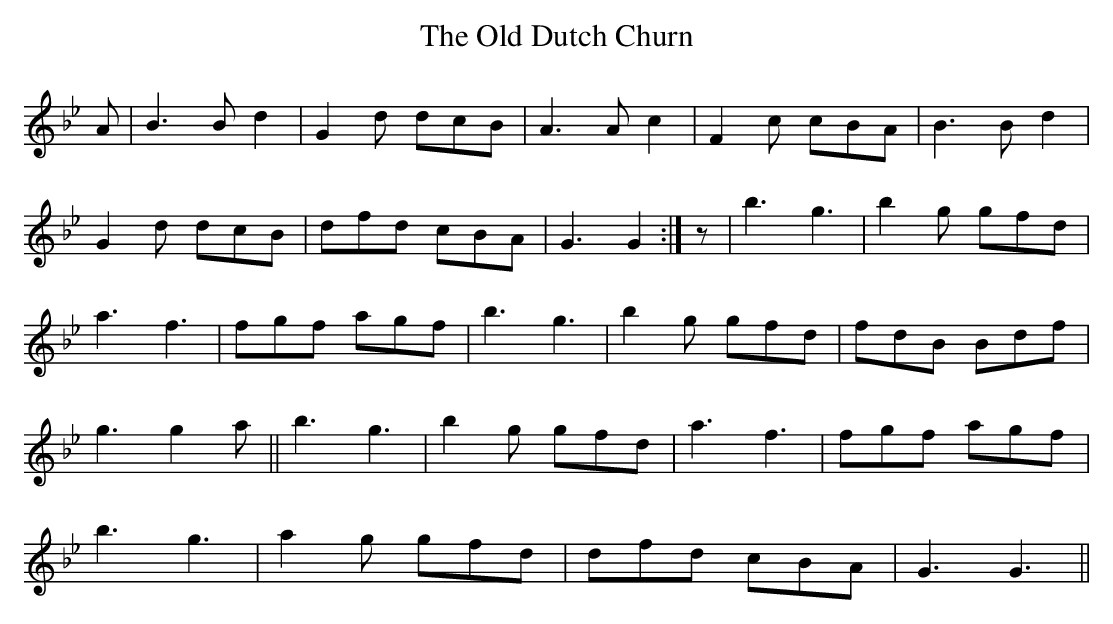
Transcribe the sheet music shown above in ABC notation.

X:1
T:Old Dutch Churn, The
E:16
K:Gm
A| B3 B d2| G2 d dcB| A3 A c2| F2 c cBA| B3 B d2|
G2 d dcB| dfd cBA| G3 G2:| z| b3 g3| b2 g gfd|
a3 f3 | fgf agf| b3 g3| b2 g gfd| fdB Bdf|
g3 g2 a|| b3 g3| b2 g gfd| a3 f3 | fgf agf|
b3 g3| a2 g gfd| dfd cBA| G3 G3||
